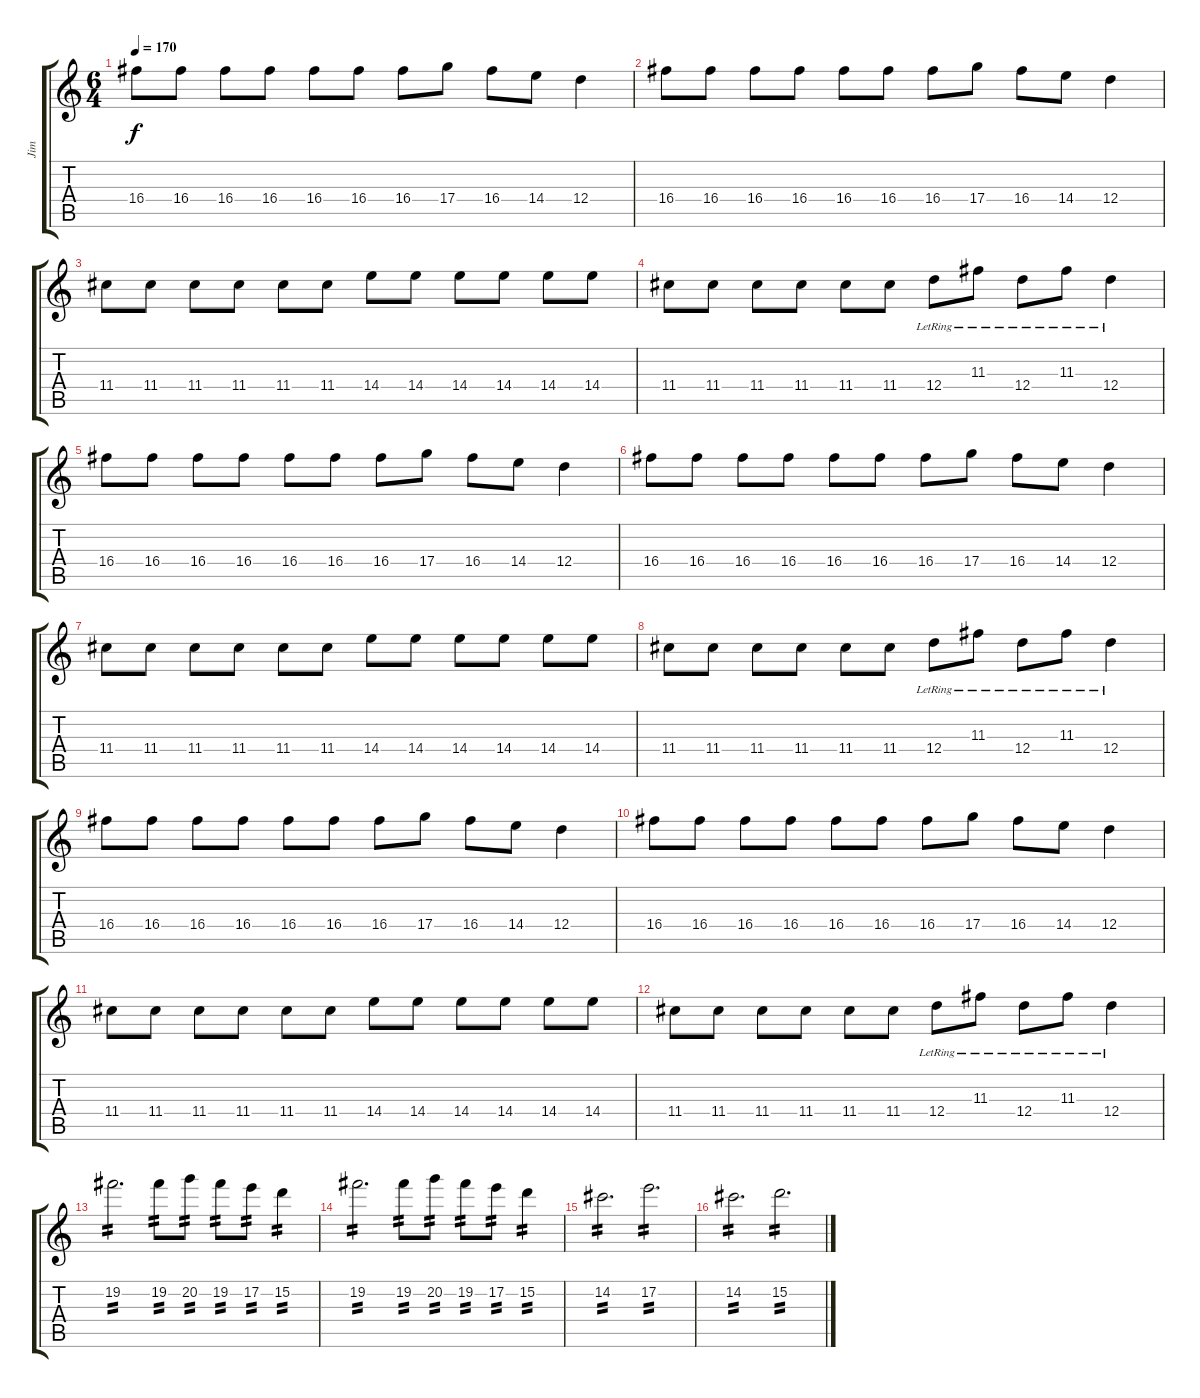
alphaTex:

\track ("Jim" "Jim") {instrument electricguitarjazz}
\staff {score tabs}
\tuning (E4 B3 G3 D3 A2 D2) {hide}
\ts (6 4)
\tempo 170
\clef g2
\ks c
16.4.8{dy f} 16.4.8 16.4.8 16.4.8 16.4.8 16.4.8 16.4.8 17.4.8 16.4.8 14.4.8 12.4.4 |
16.4.8 16.4.8 16.4.8 16.4.8 16.4.8 16.4.8 16.4.8 17.4.8 16.4.8 14.4.8 12.4.4 |
11.4.8 11.4.8 11.4.8 11.4.8 11.4.8 11.4.8 14.4.8 14.4.8 14.4.8 14.4.8 14.4.8 14.4.8 |
11.4.8 11.4.8 11.4.8 11.4.8 11.4.8 11.4.8 12.4{lr}.8 11.3{lr}.8 12.4{lr}.8 11.3{lr}.8 12.4{lr}.4 |
16.4.8 16.4.8 16.4.8 16.4.8 16.4.8 16.4.8 16.4.8 17.4.8 16.4.8 14.4.8 12.4.4 |
16.4.8 16.4.8 16.4.8 16.4.8 16.4.8 16.4.8 16.4.8 17.4.8 16.4.8 14.4.8 12.4.4 |
11.4.8 11.4.8 11.4.8 11.4.8 11.4.8 11.4.8 14.4.8 14.4.8 14.4.8 14.4.8 14.4.8 14.4.8 |
11.4.8 11.4.8 11.4.8 11.4.8 11.4.8 11.4.8 12.4{lr}.8 11.3{lr}.8 12.4{lr}.8 11.3{lr}.8 12.4{lr}.4 |
16.4.8 16.4.8 16.4.8 16.4.8 16.4.8 16.4.8 16.4.8 17.4.8 16.4.8 14.4.8 12.4.4 |
16.4.8 16.4.8 16.4.8 16.4.8 16.4.8 16.4.8 16.4.8 17.4.8 16.4.8 14.4.8 12.4.4 |
11.4.8 11.4.8 11.4.8 11.4.8 11.4.8 11.4.8 14.4.8 14.4.8 14.4.8 14.4.8 14.4.8 14.4.8 |
11.4.8 11.4.8 11.4.8 11.4.8 11.4.8 11.4.8 12.4{lr}.8 11.3{lr}.8 12.4{lr}.8 11.3{lr}.8 12.4{lr}.4 |
19.2.2{d tp 2 instrument distortionguitar} 19.2.8{tp 2} 20.2.8{tp 2} 19.2.8{tp 2} 17.2.8{tp 2} 15.2.4{tp 2} |
19.2.2{d tp 2} 19.2.8{tp 2} 20.2.8{tp 2} 19.2.8{tp 2} 17.2.8{tp 2} 15.2.4{tp 2} |
14.2.2{d tp 2} 17.2.2{d tp 2} |
14.2.2{d tp 2} 15.2.2{d tp 2}
